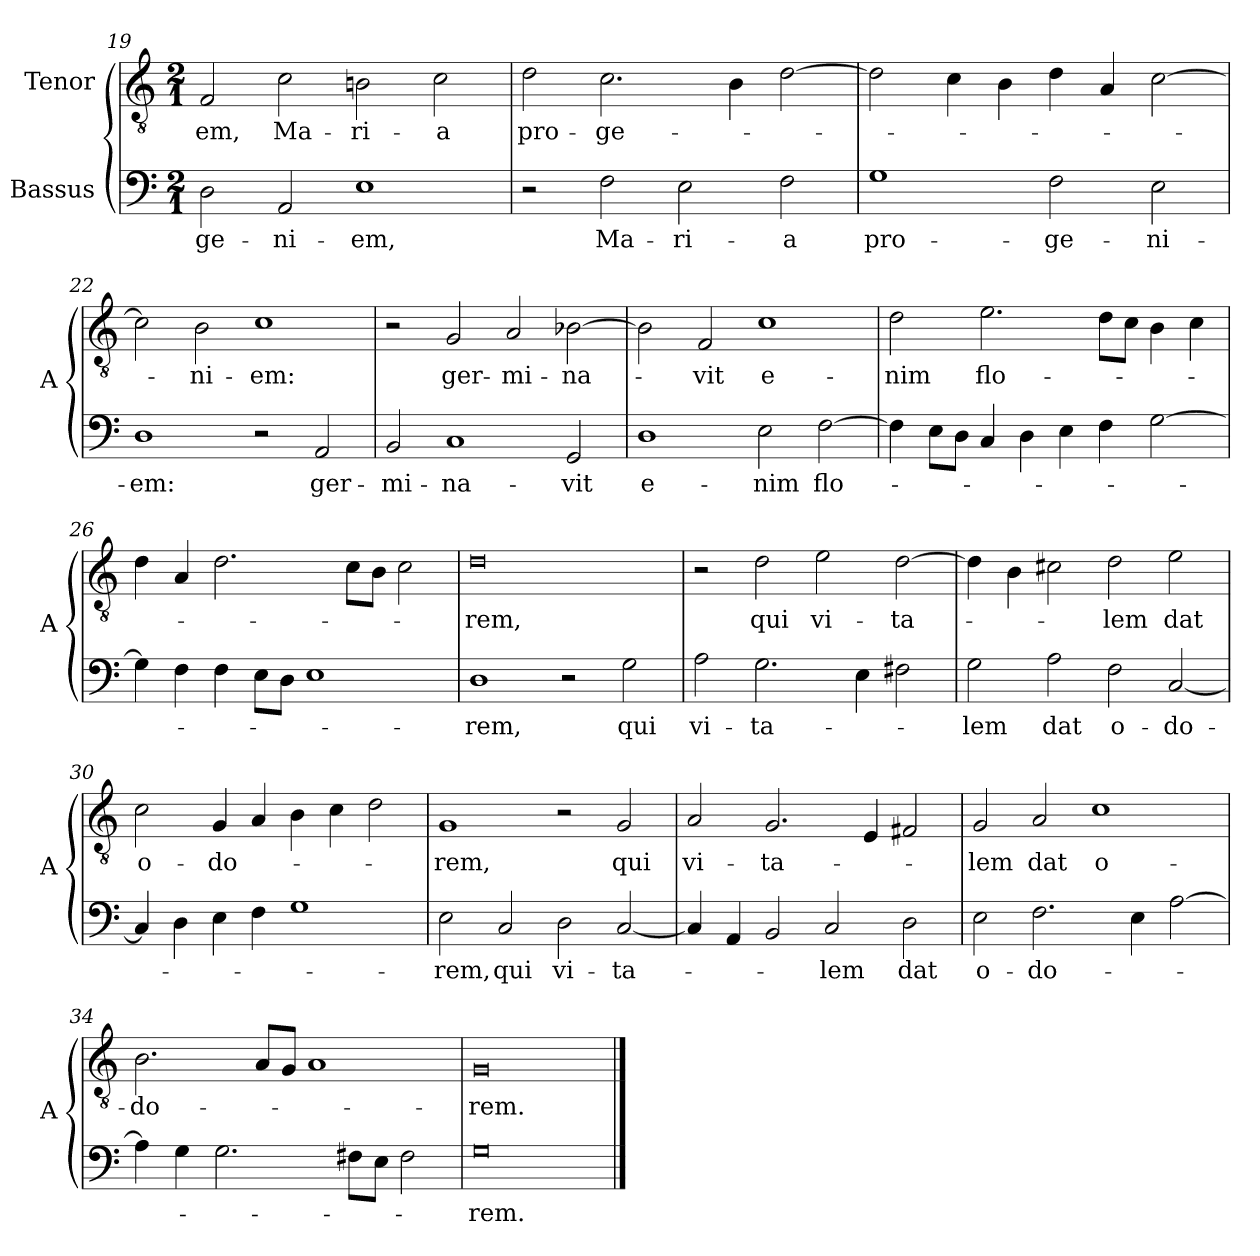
**kern	**text	**kern	**text
*part2	*part2	*part1	*part1
*staff2	*staff2	*staff1	*staff1
*I"Bassus	*	*I"Tenor	*
*I'A	*	*	*
*clefF4	*	*clefGv2	*
*k[]	*	*k[]	*
*G:mix	*	*G:mix	*
*M2/1	*	*M2/1	*
=19	=19	=19	=19
2D	-ge-	2F	-em,
2AA	-ni-	2c	Ma-
1E	-em,	2Bn	-ri-
.	.	2c	-a
=20	=20	=20	=20
2r	.	2d	pro-
2F	Ma-	2.c	-ge-
2E	-ri-	.	.
.	.	4B	.
2F	-a	[2d	.
=21	=21	=21	=21
1G	pro-	2d]	.
.	.	4c	.
.	.	4B	.
2F	-ge-	4d	.
.	.	4A	.
2E	-ni-	[2c	.
=22	=22	=22	=22
1D	-em:	2c]	.
.	.	2B	-ni-
2r	.	1c	-em:
2AA	ger-	.	.
=23	=23	=23	=23
2BB	-mi-	2r	.
1C	-na-	2G	ger-
.	.	2A	-mi-
2GG	-vit	[2B-X	-na-
=24	=24	=24	=24
1D	e-	2B-]	.
.	.	2F	-vit
2E	-nim	1c	e-
[2F	flo-	.	.
=25	=25	=25	=25
4F]	.	2d	-nim
8EL	.	.	.
8DJ	.	.	.
4C	.	2.e	flo-
4D	.	.	.
4E	.	.	.
4F	.	8dL	.
.	.	8cJ	.
[2G	.	4B	.
.	.	4c	.
=26	=26	=26	=26
4G]	.	4d	.
4F	.	4A	.
4F	.	2.d	.
8EL	.	.	.
8DJ	.	.	.
1E	.	.	.
.	.	8cL	.
.	.	8BJ	.
.	.	2c	.
=27	=27	=27	=27
1D	-rem,	0d	-rem,
2r	.	.	.
2G	qui	.	.
=28	=28	=28	=28
2A	vi-	2r	.
2.G	-ta-	2d	qui
.	.	2e	vi-
4E	.	.	.
2F#X	.	[2d	-ta-
=29	=29	=29	=29
2G	-lem	4d]	.
.	.	4B	.
2A	dat	2c#X	.
2F	o-	2d	lem
[2C	-do-	2e	dat
=30	=30	=30	=30
4C]	.	2c	o-
4D	.	.	.
4E	.	4G	-do-
4F	.	4A	.
1G	.	4B	.
.	.	4c	.
.	.	2d	.
=31	=31	=31	=31
2E	-rem,	1G	-rem,
2C	qui	.	.
2D	vi-	2r	.
[2C	-ta-	2G	qui
=32	=32	=32	=32
4C]	.	2A	vi-
4AA	.	.	.
2BB	.	2.G	-ta-
2C	-lem	.	.
.	.	4E	.
2D	dat	2F#X	.
=33	=33	=33	=33
2E	o-	2G	-lem
2.F	-do-	2A	dat
.	.	1c	o-
4E	.	.	.
[2A	.	.	.
=34	=34	=34	=34
4A]	.	2.B	-do-
4G	.	.	.
2.G	.	.	.
.	.	8AL	.
.	.	8GJ	.
.	.	1A	.
8F#XL	.	.	.
8EJ	.	.	.
2F#	.	.	.
=35	=35	=35	=35
0G	-rem.	0G	-rem.
==	==	==	==
*-	*-	*-	*-
